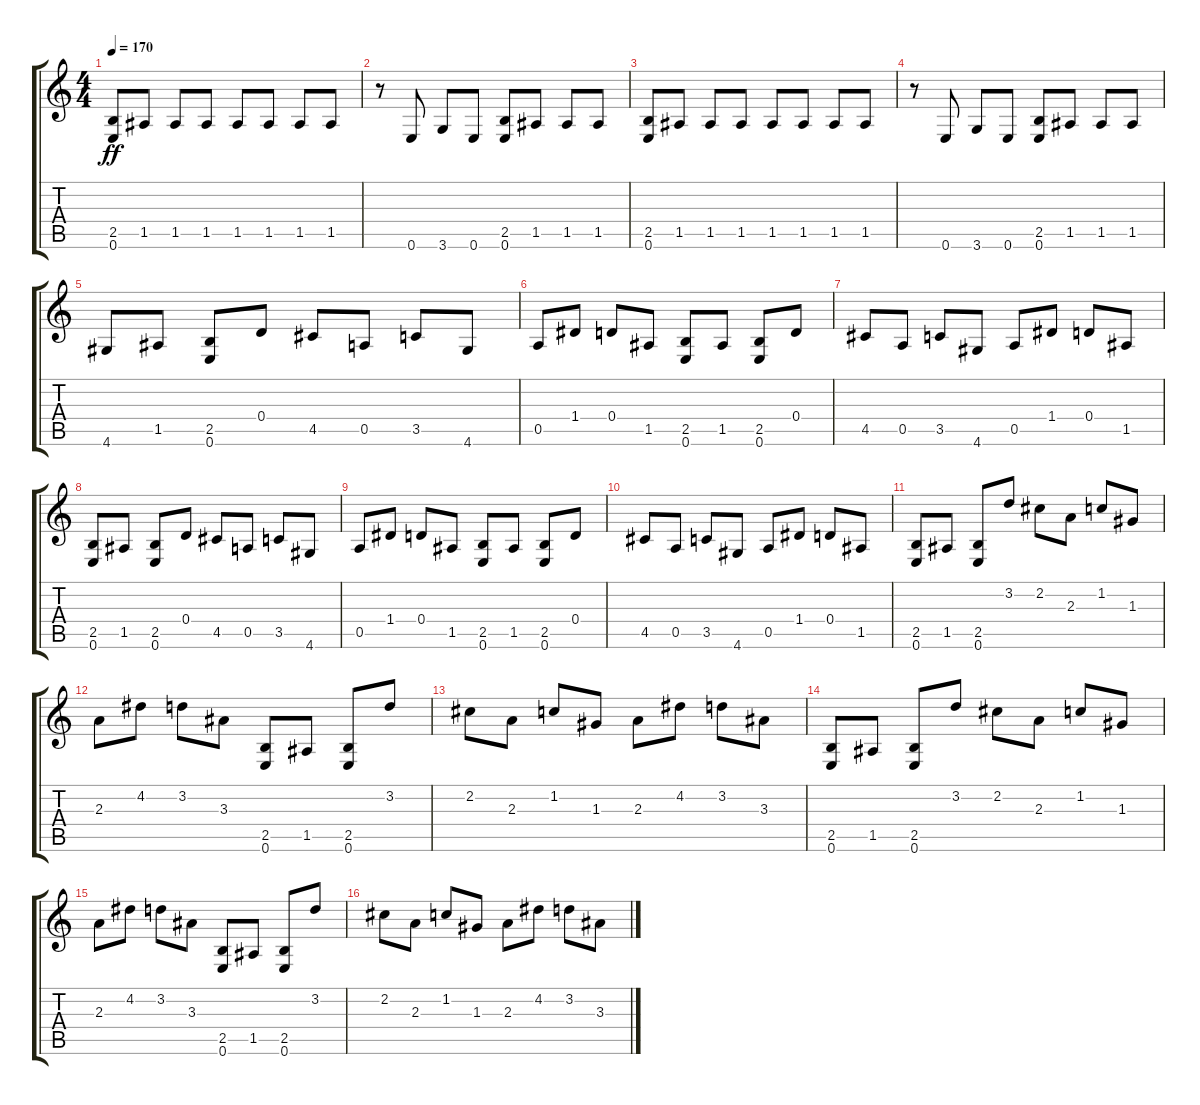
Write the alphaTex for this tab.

\track "" {instrument distortionguitar}
\staff {score tabs}
\tuning (E4 B3 G3 D3 A2 E2) {hide}
\ts (4 4)
\tempo 170
\clef g2
\ks c
(2.5 0.6).8{dy ff} 1.5.8 1.5.8 1.5.8 1.5.8 1.5.8 1.5.8 1.5.8 |
r.8 0.6.8 3.6.8 0.6.8 (2.5 0.6).8 1.5.8 1.5.8 1.5.8 |
(2.5 0.6).8 1.5.8 1.5.8 1.5.8 1.5.8 1.5.8 1.5.8 1.5.8 |
r.8 0.6.8 3.6.8 0.6.8 (2.5 0.6).8 1.5.8 1.5.8 1.5.8 |
4.6.8 1.5.8 (2.5 0.6).8 0.4.8 4.5.8 0.5.8 3.5.8 4.6.8 |
0.5.8 1.4.8 0.4.8 1.5.8 (2.5 0.6).8 1.5.8 (2.5 0.6).8 0.4.8 |
4.5.8 0.5.8 3.5.8 4.6.8 0.5.8 1.4.8 0.4.8 1.5.8 |
(2.5 0.6).8 1.5.8 (2.5 0.6).8 0.4.8 4.5.8 0.5.8 3.5.8 4.6.8 |
0.5.8 1.4.8 0.4.8 1.5.8 (2.5 0.6).8 1.5.8 (2.5 0.6).8 0.4.8 |
4.5.8 0.5.8 3.5.8 4.6.8 0.5.8 1.4.8 0.4.8 1.5.8 |
(2.5 0.6).8 1.5.8 (2.5 0.6).8 3.2.8 2.2.8 2.3.8 1.2.8 1.3.8 |
2.3.8 4.2.8 3.2.8 3.3.8 (2.5 0.6).8 1.5.8 (2.5 0.6).8 3.2.8 |
2.2.8 2.3.8 1.2.8 1.3.8 2.3.8 4.2.8 3.2.8 3.3.8 |
(2.5 0.6).8 1.5.8 (2.5 0.6).8 3.2.8 2.2.8 2.3.8 1.2.8 1.3.8 |
2.3.8 4.2.8 3.2.8 3.3.8 (2.5 0.6).8 1.5.8 (2.5 0.6).8 3.2.8 |
2.2.8 2.3.8 1.2.8 1.3.8 2.3.8 4.2.8 3.2.8 3.3.8
